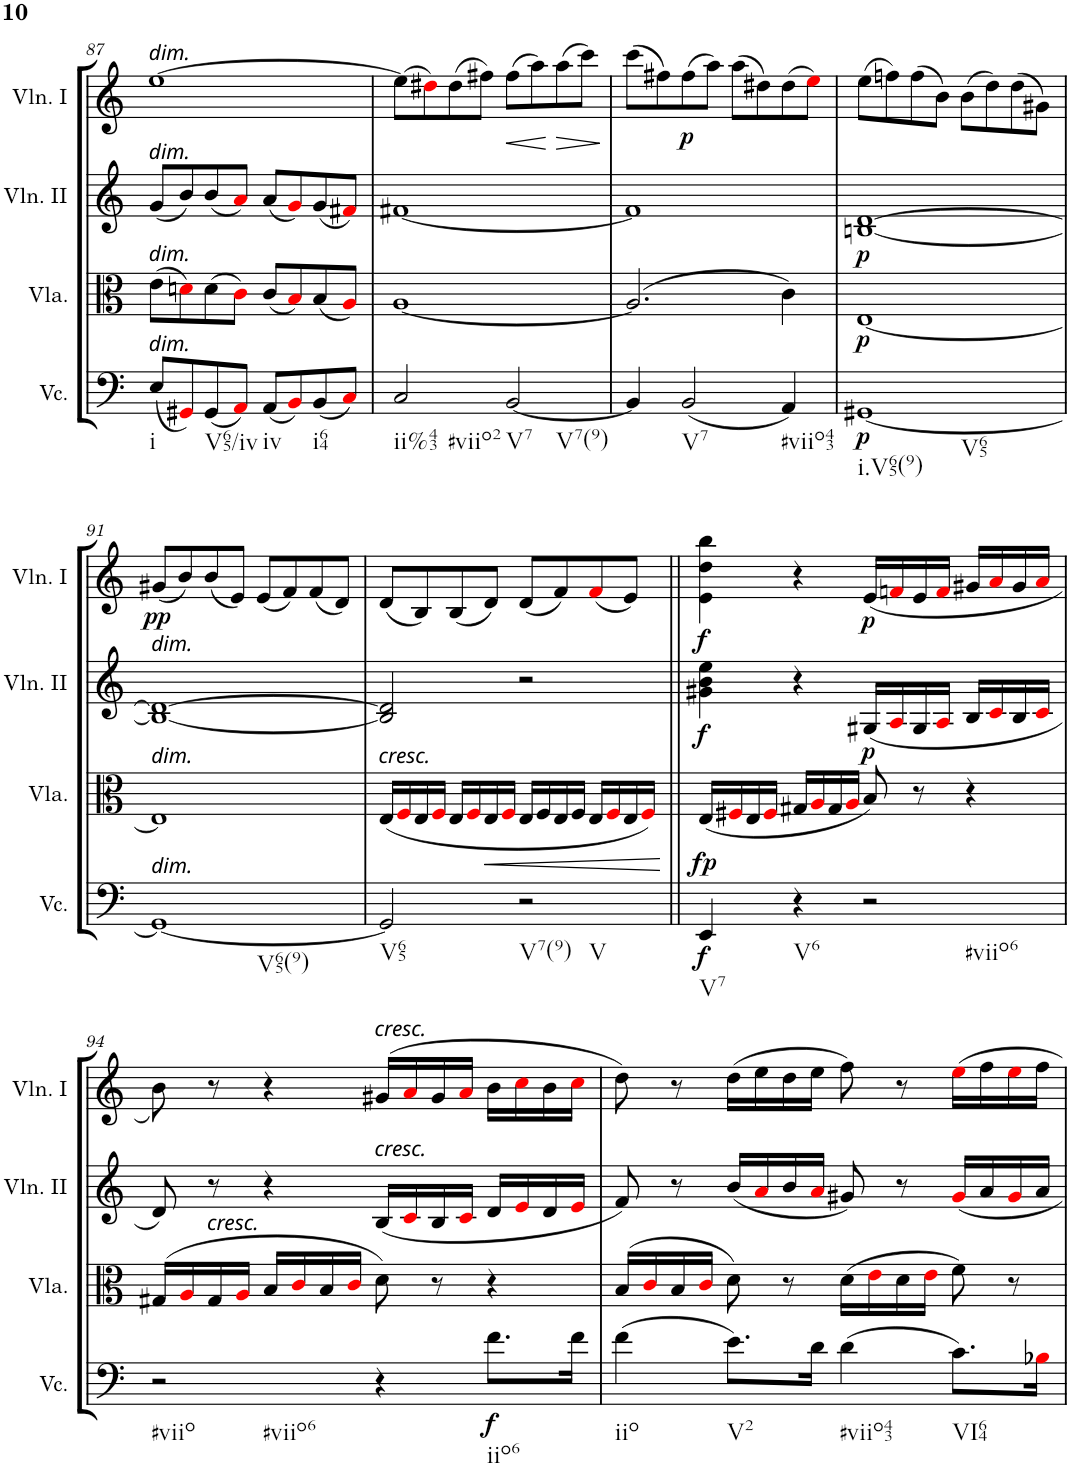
**kern	**dynam	**kern	**dynam	**kern	**dynam	**kern	**dynam
*part4	*part4	*part3	*part3	*part2	*part2	*part1	*part1
*staff4	*staff4	*staff3	*staff3	*staff2	*staff2	*staff1	*staff1
*I"Violoncello	*	*I"Viola	*	*I"Violino II	*	*I"Violino I	*
*I'Vc.	*	*I'Vla.	*	*I'Vln. II	*	*I'Vln. I	*
!!LO:PB:g=z
*clefC4	*	*clefC3	*	*clefG2	*	*clefG2	*
*k[]	*	*k[]	*	*k[]	*	*k[]	*
*C:	*	*C:	*	*C:	*	*C:	*
*M4/4	*	*M4/4	*	*M4/4	*	*M4/4	*
*met(c)	*	*met(c)	*	*met(c)	*	*met(c)	*
=87	=87	=87	=87	=87	=87	=87	=87
!	!	!	!	!	!	!LO:TX:a:i:t=dim.	!
!	!	!	!	!LO:TX:a:i:t=dim.	!	!	!
!	!	!LO:TX:a:i:t=dim.	!	!	!	!	!
!LO:TX:a:i:t=dim.	!	!	!	!	!	!	!
!LO:TX:b:t=i	!	!	!	!	!	!	!
(<8E/L	.	(>8e\L	.	(<8g/L	.	[1ee	.
8GG#Xi/)	.	8dni\)	.	8b/)	.	.	.
!LO:TX:b:t=V65/iv	!	!	!	!	!	!	!
(<8GG#/	.	(>8d\	.	(<8b/	.	.	.
8AAi/J)	.	8ci\J)	.	8ai/J)	.	.	.
!LO:TX:b:t=iv	!	!	!	!	!	!	!
(<8AA/L	.	(<8c/L	.	(<8a/L	.	.	.
8BBi/)	.	8Bi/)	.	8gi/)	.	.	.
!LO:TX:b:t=i64	!	!	!	!	!	!	!
(<8BB/	.	(<8B/	.	(<8g/	.	.	.
8Ci/J)	.	8Ai/J)	.	8f#Xi/J)	.	.	.
=88	=88	=88	=88	=88	=88	=88	=88
!LO:TX:b:t=ii%43	!	!	!	!	!	!	!
!LO:TX:b:t=#viio2	!	!	!	!	!	!	!
2C/	.	[1A	.	[1f#X	.	(>8ee\L]	.
.	.	.	.	.	.	8dd#Xi\)	.
.	.	.	.	.	.	(>8dd#\	.
.	.	.	.	.	.	8ff#X\J)	.
!LO:TX:b:t=V7	!	!	!	!	!	!	!
!LO:TX:b:t=V7(9)	!	!	!	!	!	!	!
!	!	!	!	!	!	!	!LO:HP:b
[2BB/	.	.	.	.	.	(>8ff#\L	<
.	.	.	.	.	.	8aa\)	.
!	!	!	!	!	!	!	!LO:HP:n=1:b
.	.	.	.	.	.	(>8aa\	[ >
.	.	.	.	.	.	8ccc\J)	.
.	.	.	.	.	.	.	]
=89	=89	=89	=89	=89	=89	=89	=89
4BB/]	.	(>2.A/]	.	1f#]	.	(>8ccc\L	.
.	.	.	.	.	.	8ff#X\)	.
!LO:TX:b:t=V7	!	!	!	!	!	!	!
!	!	!	!	!	!	!	!LO:DY:b
(<2BB/	.	.	.	.	.	(>8ff#\	p
.	.	.	.	.	.	8aa\J)	.
.	.	.	.	.	.	(>8aa\L	.
.	.	.	.	.	.	8dd#X\)	.
!LO:TX:b:t=#viio43	!	!	!	!	!	!	!
4AA/)	.	4c\)	.	.	.	(>8dd#\	.
.	.	.	.	.	.	8eei\J)	.
=90	=90	=90	=90	=90	=90	=90	=90
!LO:TX:b:t=i.V65(9)	!	!	!	!	!	!	!
!LO:TX:b:t=V65	!	!	!	!	!	!	!
!	!LO:DY:b	!	!LO:DY:b	!	!LO:DY:b	!	!
[1GG#X	p	[1E	p	[1Bn [1d	p	(>8ee\L	.
.	.	.	.	.	.	8ffn\)	.
.	.	.	.	.	.	(>8ff\	.
.	.	.	.	.	.	8b\J)	.
.	.	.	.	.	.	(>8b\L	.
.	.	.	.	.	.	8dd\)	.
.	.	.	.	.	.	(>8dd\	.
.	.	.	.	.	.	8g#X\J)	.
!!LO:LB:g=z
=91	=91	=91	=91	=91	=91	=91	=91
!	!	!	!	!LO:TX:a:i:t=dim.	!	!	!
!	!	!LO:TX:a:i:t=dim.	!	!	!	!	!
!LO:TX:a:i:t=dim.	!	!	!	!	!	!	!
!LO:TX:b:t=V65(9)	!	!	!	!	!	!	!
!	!	!	!	!	!	!	!LO:DY:b
1GG#_	.	1E]	.	1B_ 1d_	.	(<8g#X/L	pp
.	.	.	.	.	.	8b/)	.
.	.	.	.	.	.	(<8b/	.
.	.	.	.	.	.	8e/J)	.
.	.	.	.	.	.	(<8e/L	.
.	.	.	.	.	.	8f/)	.
.	.	.	.	.	.	(<8f/	.
.	.	.	.	.	.	8d/J)	.
=92	=92	=92	=92	=92	=92	=92	=92
!	!	!LO:TX:a:i:t=cresc.	!	!	!	!	!
!LO:TX:b:t=V65	!	!	!	!	!	!	!
2GG#/]	.	(<16E/LL	.	2B/] 2d/]	.	(<8d/L	.
.	.	16Fi/	.	.	.	.	.
.	.	16E/	.	.	.	8B/)	.
.	.	16Fi/JJ	.	.	.	.	.
.	.	16E/LL	.	.	.	(<8B/	.
.	.	16Fi/	.	.	.	.	.
!	!	!	!LO:HP:b	!	!	!	!
.	.	16E/	<	.	.	8d/J)	.
.	.	16Fi/JJ	.	.	.	.	.
!LO:TX:b:t=V7(9)	!	!	!	!	!	!	!
!LO:TX:b:t=V	!	!	!	!	!	!	!
2r	.	16E/LL	.	2r	.	(<8d/L	.
.	.	16F/	.	.	.	.	.
.	.	16E/	.	.	.	8f/)	.
.	.	16F/JJ	.	.	.	.	.
.	.	16E/LL	.	.	.	(<8fi/	.
.	.	16Fi/	.	.	.	.	.
.	.	16E/	.	.	.	8e/J)	.
.	.	16Fi/JJ)	.	.	.	.	.
.	.	.	[	.	.	.	.
=93||	=93||	=93||	=93||	=93||	=93||	=93||	=93||
!LO:TX:b:t=V7	!	!	!	!	!	!	!
!	!LO:DY:b	!	!LO:DY:b	!	!LO:DY:b	!	!LO:DY:b
4EE/	f	(<16E/LL	fp	4g#X\ 4b\ 4ee\	f	4e\ 4dd\ 4bb\	f
.	.	16F#Xi/	.	.	.	.	.
.	.	16E/	.	.	.	.	.
.	.	16F#i/JJ	.	.	.	.	.
!LO:TX:b:t=V6	!	!	!	!	!	!	!
4r	.	16G#X/LL	.	4r	.	4r	.
.	.	16Ai/	.	.	.	.	.
.	.	16G#/	.	.	.	.	.
.	.	16Ai/JJ	.	.	.	.	.
!LO:TX:b:t=#viio6	!	!	!	!	!	!	!
!	!	!	!	!	!LO:DY:b	!	!LO:DY:b
2r	.	8B/)	.	(<16G#X/LL	p	(<16e/LL	p
.	.	.	.	16Ai/	.	16fni/	.
.	.	8r	.	16G#/	.	16e/	.
.	.	.	.	16Ai/JJ	.	16fi/JJ	.
.	.	4r	.	16B/LL	.	16g#X/LL	.
.	.	.	.	16ci/	.	16ai/	.
.	.	.	.	16B/	.	16g#/	.
.	.	.	.	16ci/JJ	.	16ai/JJ	.
!!LO:LB:g=z
=94	=94	=94	=94	=94	=94	=94	=94
!LO:TX:b:t=#viio	!	!	!	!	!	!	!
!LO:TX:b:t=#viio6	!	!	!	!	!	!	!
2r	.	(>16G#X/LL	.	8d/)	.	8b\)	.
.	.	16Ai/	.	.	.	.	.
!	!	!LO:TX:a:i:t=cresc.	!	!	!	!	!
.	.	16G#/	.	8r	.	8r	.
.	.	16Ai/JJ	.	.	.	.	.
.	.	16B/LL	.	4r	.	4r	.
.	.	16ci/	.	.	.	.	.
.	.	16B/	.	.	.	.	.
.	.	16ci/JJ	.	.	.	.	.
!	!	!	!	!	!	!LO:TX:a:i:t=cresc.	!
!	!	!	!	!LO:TX:a:i:t=cresc.	!	!	!
4r	.	8d\)	.	(<16B/LL	.	(>16g#X/LL	.
.	.	.	.	16ci/	.	16ai/	.
.	.	8r	.	16B/	.	16g#/	.
.	.	.	.	16ci/JJ	.	16ai/JJ	.
!LO:TX:b:t=iio6	!	!	!	!	!	!	!
!	!LO:DY:b	!	!	!	!	!	!
8.f\L	f	4r	.	16d/LL	.	16b\LL	.
.	.	.	.	16ei/	.	16cci\	.
.	.	.	.	16d/	.	16b\	.
16f\Jk	.	.	.	16ei/JJ	.	16cci\JJ	.
=95	=95	=95	=95	=95	=95	=95	=95
!LO:TX:b:t=iio	!	!	!	!	!	!	!
(>4f\	.	(>16B/LL	.	8f/)	.	8dd\)	.
.	.	16ci/	.	.	.	.	.
.	.	16B/	.	8r	.	8r	.
.	.	16ci/JJ	.	.	.	.	.
!LO:TX:b:t=V2	!	!	!	!	!	!	!
8.e\L)	.	8d\)	.	(<16b/LL	.	(>16dd\LL	.
.	.	.	.	16ai/	.	16ee\	.
.	.	8r	.	16b/	.	16dd\	.
16d\Jk	.	.	.	16ai/JJ	.	16ee\JJ	.
!LO:TX:b:t=#viio43	!	!	!	!	!	!	!
(>4d\	.	(>16d\LL	.	8g#X/)	.	8ff\)	.
.	.	16ei\	.	.	.	.	.
.	.	16d\	.	8r	.	8r	.
.	.	16ei\JJ	.	.	.	.	.
!LO:TX:b:t=VI64	!	!	!	!	!	!	!
8.c\L)	.	8f\)	.	16g#i/LL	.	16eei\LL	.
.	.	.	.	16a/	.	16ff\	.
.	.	8r	.	16g#i/	.	16eei\	.
16B-Xi\Jk	.	.	.	16a/JJ	.	16ff\JJ	.
=	=	=	=	=	=	=	=
*-	*-	*-	*-	*-	*-	*-	*-
